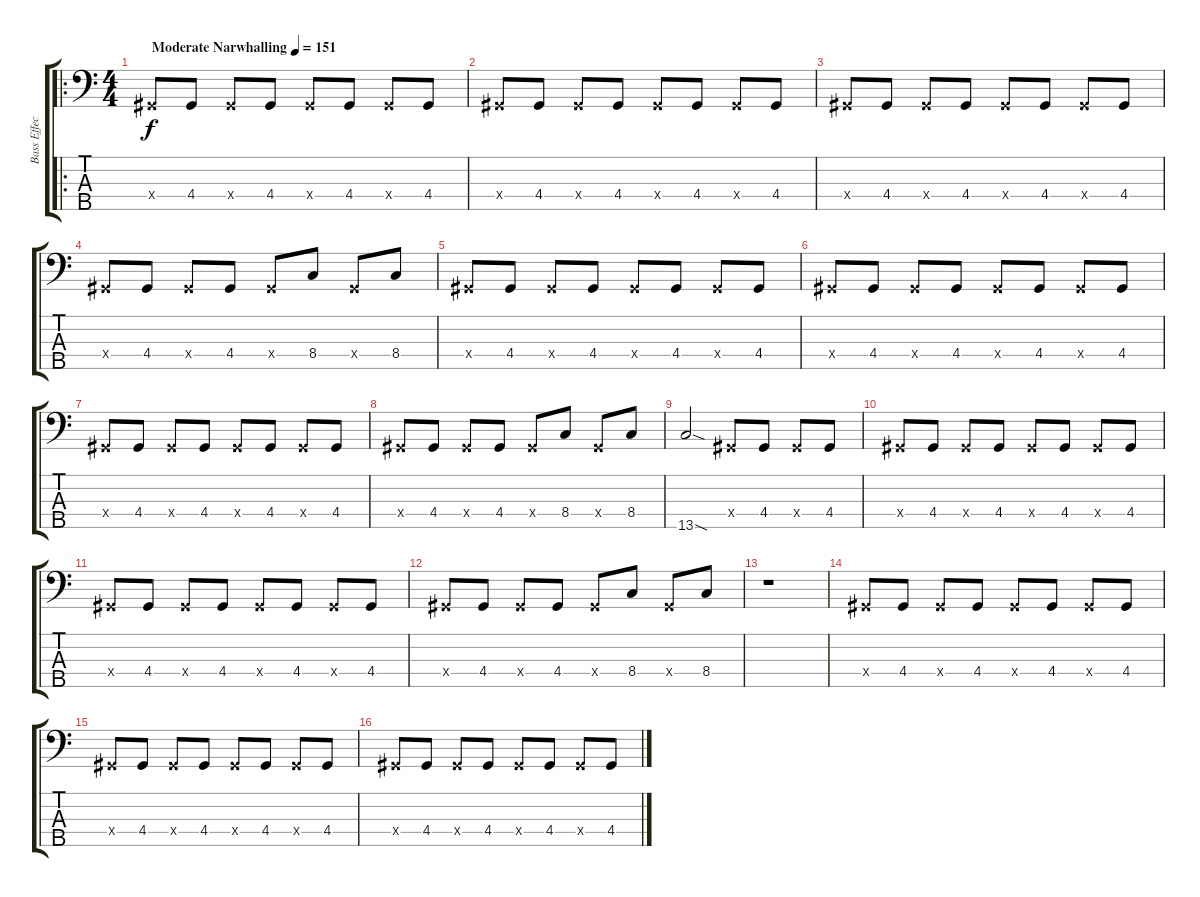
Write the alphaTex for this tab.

\track ("Bass Effect" "Bass Effec") {instrument overdrivenguitar}
\staff {score tabs}
\tuning (G2 D2 A1 E1 B0) {hide}
\ro
\ts (4 4)
\tempo (151 "Moderate Narwhalling")
\clef f4
\ks c
4.4{x}.8{dy f instrument overdrivenguitar} 4.4.8 4.4{x}.8 4.4.8 4.4{x}.8 4.4.8 4.4{x}.8 4.4.8 |
4.4{x}.8 4.4.8 4.4{x}.8 4.4.8 4.4{x}.8 4.4.8 4.4{x}.8 4.4.8 |
4.4{x}.8 4.4.8 4.4{x}.8 4.4.8 4.4{x}.8 4.4.8 4.4{x}.8 4.4.8 |
4.4{x}.8 4.4.8 4.4{x}.8 4.4.8 4.4{x}.8 8.4.8 4.4{x}.8 8.4.8 |
4.4{x}.8 4.4.8 4.4{x}.8 4.4.8 4.4{x}.8 4.4.8 4.4{x}.8 4.4.8 |
4.4{x}.8 4.4.8 4.4{x}.8 4.4.8 4.4{x}.8 4.4.8 4.4{x}.8 4.4.8 |
4.4{x}.8 4.4.8 4.4{x}.8 4.4.8 4.4{x}.8 4.4.8 4.4{x}.8 4.4.8 |
4.4{x}.8 4.4.8 4.4{x}.8 4.4.8 4.4{x}.8 8.4.8 4.4{x}.8 8.4.8 |
13.5{sod}.2 4.4{x}.8 4.4.8 4.4{x}.8 4.4.8 |
4.4{x}.8 4.4.8 4.4{x}.8 4.4.8 4.4{x}.8 4.4.8 4.4{x}.8 4.4.8 |
4.4{x}.8 4.4.8 4.4{x}.8 4.4.8 4.4{x}.8 4.4.8 4.4{x}.8 4.4.8 |
4.4{x}.8 4.4.8 4.4{x}.8 4.4.8 4.4{x}.8 8.4.8 4.4{x}.8 8.4.8 |
r.1 |
4.4{x}.8 4.4.8 4.4{x}.8 4.4.8 4.4{x}.8 4.4.8 4.4{x}.8 4.4.8 |
4.4{x}.8 4.4.8 4.4{x}.8 4.4.8 4.4{x}.8 4.4.8 4.4{x}.8 4.4.8 |
4.4{x}.8 4.4.8 4.4{x}.8 4.4.8 4.4{x}.8 4.4.8 4.4{x}.8 4.4.8
